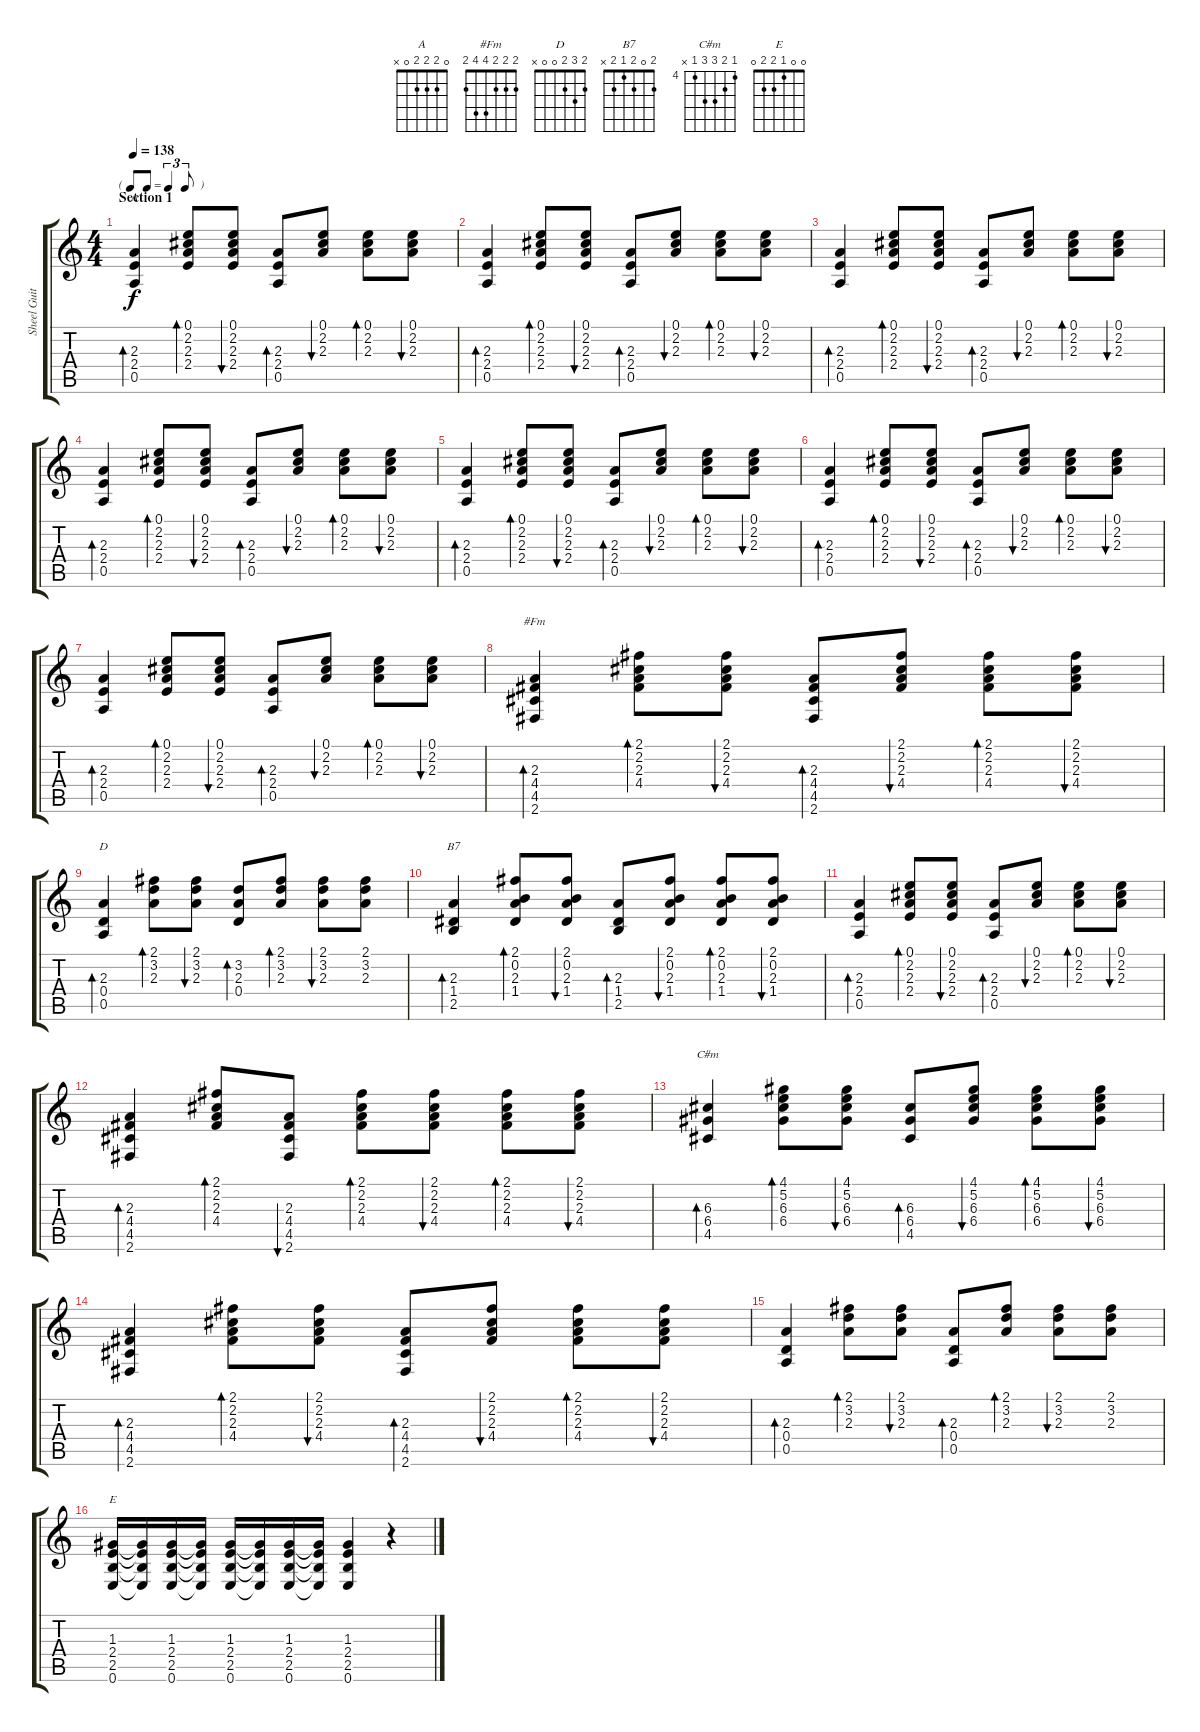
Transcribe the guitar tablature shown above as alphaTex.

\track ("Sheel Guitar " "Sheel Guit") {instrument acousticguitarsteel}
\staff {score tabs}
\tuning (E4 B3 G3 D3 A2 E2) {hide}
\chord ("A" 0 2 2 2 0 x)
\chord ("#Fm" 2 2 2 4 4 2)
\chord ("D" 2 3 2 0 0 x)
\chord ("B7" 2 0 2 1 2 x)
\chord ("C#m" 4 5 6 6 4 x) {firstfret 4}
\chord ("E" 0 0 1 2 2 0)
\ts (4 4)
\tf triplet8th
\section ("" "Section 1")
\tempo 138
\clef g2
\ks c
(2.3 2.4 0.5).4{bd 120 ch "A" dy f instrument acousticguitarsteel} (0.1 2.2 2.3 2.4).8{bd 30 txt ""} (0.1 2.2 2.3 2.4).8{bu 30} (2.3 2.4 0.5).8{bd 30} (0.1 2.2 2.3).8{bu 30} (0.1 2.2 2.3).8{bd 30} (0.1 2.2 2.3).8{bu 30} |
(2.3 2.4 0.5).4{bd 120} (0.1 2.2 2.3 2.4).8{bd 30} (0.1 2.2 2.3 2.4).8{bu 30} (2.3 2.4 0.5).8{bd 30} (0.1 2.2 2.3).8{bu 30} (0.1 2.2 2.3).8{bd 30} (0.1 2.2 2.3).8{bu 30} |
(2.3 2.4 0.5).4{bd 120} (0.1 2.2 2.3 2.4).8{bd 30} (0.1 2.2 2.3 2.4).8{bu 30} (2.3 2.4 0.5).8{bd 30} (0.1 2.2 2.3).8{bu 30} (0.1 2.2 2.3).8{bd 30} (0.1 2.2 2.3).8{bu 30} |
(2.3 2.4 0.5).4{bd 120} (0.1 2.2 2.3 2.4).8{bd 30} (0.1 2.2 2.3 2.4).8{bu 30} (2.3 2.4 0.5).8{bd 30} (0.1 2.2 2.3).8{bu 30} (0.1 2.2 2.3).8{bd 30} (0.1 2.2 2.3).8{bu 30} |
(2.3 2.4 0.5).4{bd 120} (0.1 2.2 2.3 2.4).8{bd 30} (0.1 2.2 2.3 2.4).8{bu 30} (2.3 2.4 0.5).8{bd 30} (0.1 2.2 2.3).8{bu 30} (0.1 2.2 2.3).8{bd 30} (0.1 2.2 2.3).8{bu 30} |
(2.3 2.4 0.5).4{bd 120} (0.1 2.2 2.3 2.4).8{bd 30} (0.1 2.2 2.3 2.4).8{bu 30} (2.3 2.4 0.5).8{bd 30} (0.1 2.2 2.3).8{bu 30} (0.1 2.2 2.3).8{bd 30} (0.1 2.2 2.3).8{bu 30} |
(2.3 2.4 0.5).4{bd 120} (0.1 2.2 2.3 2.4).8{bd 30} (0.1 2.2 2.3 2.4).8{bu 30} (2.3 2.4 0.5).8{bd 30} (0.1 2.2 2.3).8{bu 30} (0.1 2.2 2.3).8{bd 30} (0.1 2.2 2.3).8{bu 30} |
(2.3 4.4 4.5 2.6).4{bd 60 ch "#Fm"} (2.1 2.2 2.3 4.4).8{bd 60} (2.1 2.2 2.3 4.4).8{bu 60} (2.3 4.4 4.5 2.6).8{bd 60} (2.1 2.2 2.3 4.4).8{bu 60} (2.1 2.2 2.3 4.4).8{bd 60} (2.1 2.2 2.3 4.4).8{bu 60} |
(2.3 0.4 0.5).4{bd 60 ch "D"} (2.1 3.2 2.3).8{bd 60} (2.1 3.2 2.3).8{bu 60} (3.2 2.3 0.4).8{bd 60} (2.1 3.2 2.3).8{bd 60} (2.1 3.2 2.3).8{bu 60} (2.1 3.2 2.3).8 |
(2.3 1.4 2.5).4{bd 60 ch "B7"} (2.1 0.2 2.3 1.4).8{bd 60} (2.1 0.2 2.3 1.4).8{bu 60} (2.3 1.4 2.5).8{bd 60} (2.1 0.2 2.3 1.4).8{bu 60} (2.1 0.2 2.3 1.4).8{bd 60} (2.1 0.2 2.3 1.4).8{bu 60} |
(2.3 2.4 0.5).4{bd 120} (0.1 2.2 2.3 2.4).8{bd 30} (0.1 2.2 2.3 2.4).8{bu 30} (2.3 2.4 0.5).8{bd 30} (0.1 2.2 2.3).8{bu 30} (0.1 2.2 2.3).8{bd 30} (0.1 2.2 2.3).8{bu 30} |
(2.3 4.4 4.5 2.6).4{bd 60} (2.1 2.2 2.3 4.4).8{bd 60} (2.3 4.4 4.5 2.6).8{bu 60} (2.1 2.2 2.3 4.4).8{bd 60} (2.1 2.2 2.3 4.4).8{bu 60} (2.1 2.2 2.3 4.4).8{bd 60} (2.1 2.2 2.3 4.4).8{bu 60} |
(6.3 6.4 4.5).4{bd 60 ch "C#m"} (4.1 5.2 6.3 6.4).8{bd 60} (4.1 5.2 6.3 6.4).8{bu 60} (6.3 6.4 4.5).8{bd 60} (4.1 5.2 6.3 6.4).8{bu 60} (4.1 5.2 6.3 6.4).8{bd 60} (4.1 5.2 6.3 6.4).8{bu 60} |
(2.3 4.4 4.5 2.6).4{bd 60} (2.1 2.2 2.3 4.4).8{bd 60} (2.1 2.2 2.3 4.4).8{bu 60} (2.3 4.4 4.5 2.6).8{bd 60} (2.1 2.2 2.3 4.4).8{bu 60} (2.1 2.2 2.3 4.4).8{bd 60} (2.1 2.2 2.3 4.4).8{bu 60} |
(2.3 0.4 0.5).4{bd 60} (2.1 3.2 2.3).8{bd 60} (2.1 3.2 2.3).8{bu 60} (2.3 0.4 0.5).8{bd 60} (2.1 3.2 2.3).8{bd 60} (2.1 3.2 2.3).8{bu 60} (2.1 3.2 2.3).8 |
(1.3 2.4 2.5 0.6).16{ch "E"} (1.3{t} 2.4{t} 2.5{t} 0.6{t}).16 (1.3 2.4 2.5 0.6).16 (1.3{t} 2.4{t} 2.5{t} 0.6{t}).16 (1.3 2.4 2.5 0.6).16 (1.3{t} 2.4{t} 2.5{t} 0.6{t}).16 (1.3 2.4 2.5 0.6).16 (1.3{t} 2.4{t} 2.5{t} 0.6{t}).16 (1.3 2.4 2.5 0.6).4 r.4
